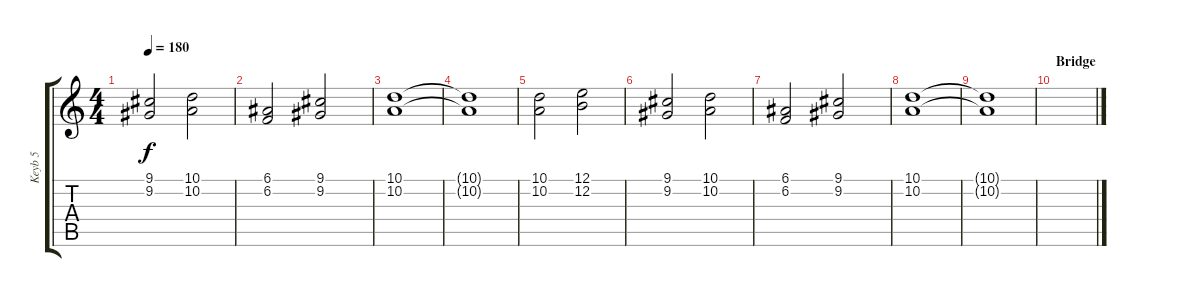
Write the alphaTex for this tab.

\track ("Keyb 5" "Keyb 5") {instrument churchorgan}
\staff {score tabs}
\tuning (E4 B3 G3 D3 A2 E2) {hide}
\ts (4 4)
\tempo 180
\clef g2
\ks c
(9.1 9.2).2{dy f} (10.1 10.2).2 |
(6.1 6.2).2 (9.1 9.2).2 |
(10.1 10.2).1 |
(10.1{t} 10.2{t}).1 |
(10.1 10.2).2 (12.1 12.2).2 |
(9.1 9.2).2 (10.1 10.2).2 |
(6.1 6.2).2 (9.1 9.2).2 |
(10.1 10.2).1 |
(10.1{t} 10.2{t}).1 |
\section ("" "Bridge")
